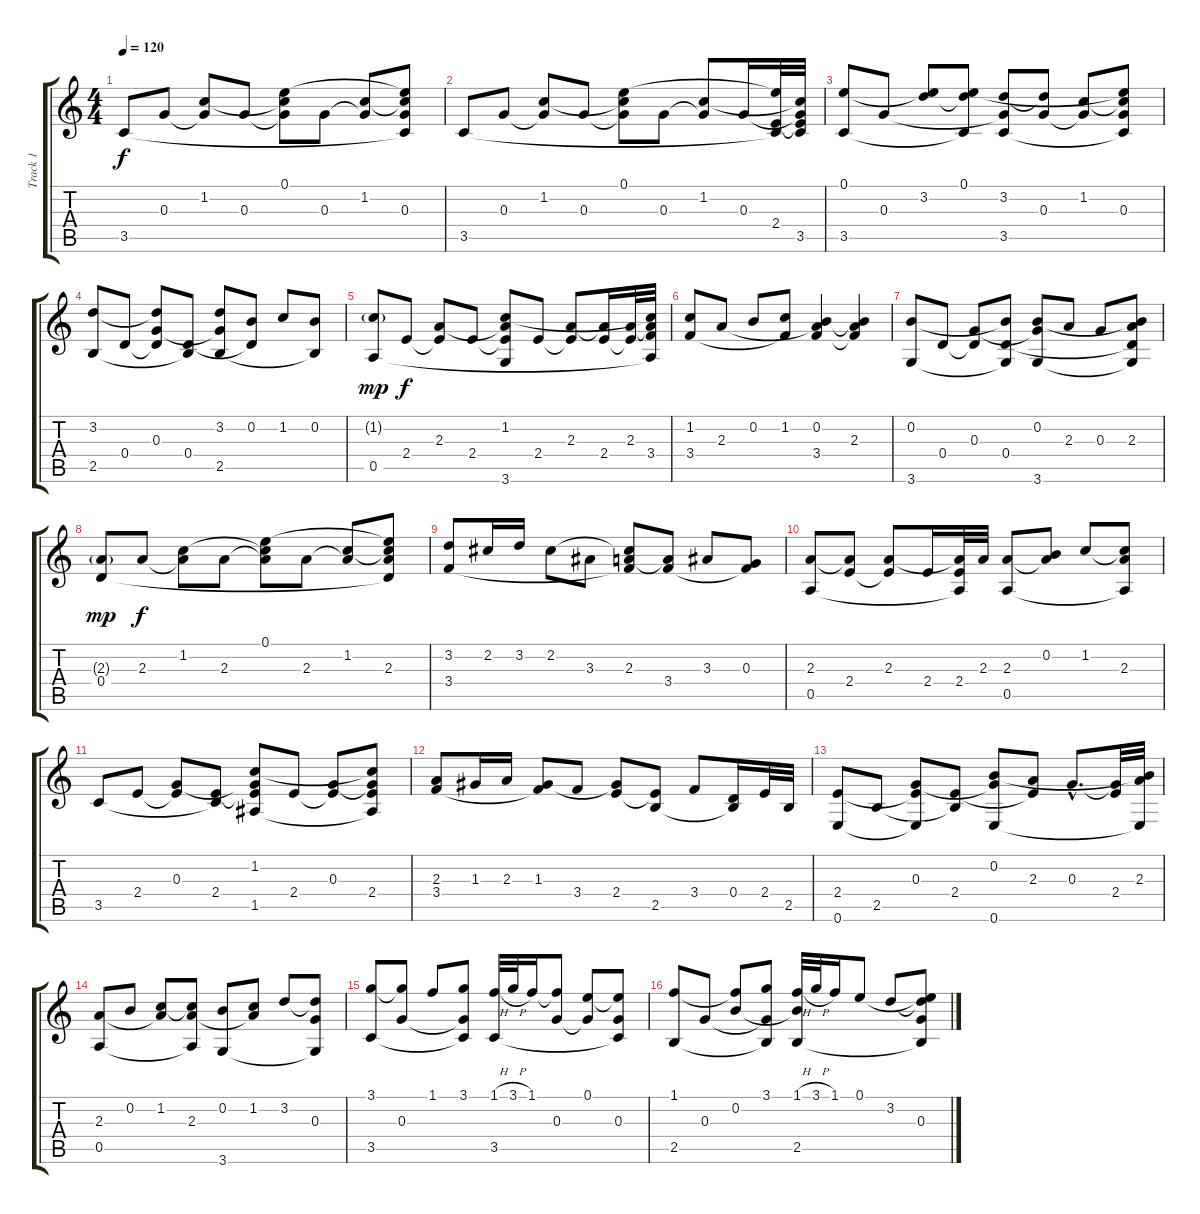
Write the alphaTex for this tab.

\track ("Track 1" "Track 1") {instrument acousticguitarsteel}
\staff {score tabs}
\tuning (E4 B3 G3 D3 A2 E2) {hide}
\ts (4 4)
\tempo 120
\clef g2
\ks c
3.5.8{dy f instrument acousticguitarsteel} 0.3.8 (1.2 0.3{t}).8 0.3.8 (0.1 1.2{t} 0.3{t}).8 0.3.8 (1.2 0.3{t}).8 (0.1{t} 1.2{t} 0.3 3.5{t}).8 |
3.5.8 0.3.8 (1.2 0.3{t}).8 0.3.8 (0.1 1.2{t} 0.3{t}).8 0.3.8 (1.2 0.3{t}).8 0.3.16 (0.1{t} 2.4 3.5{t}).32 (1.2{t} 0.3{t} 2.4{t} 3.5).32 |
(0.1 3.5).8 0.3.8 (0.1{t} 3.2).8 (0.1 3.2{t} 3.5{t}).8 (3.2 0.3{t} 3.5).8 (3.2{t} 0.3).8 (1.2 0.3{t}).8 (0.1{t} 1.2{t} 0.3 3.5{t}).8 |
(3.2 2.5).8 0.4.8 (3.2{t} 0.3 0.4{t}).8 (0.4 2.5{t}).8 (3.2 0.3{t} 2.5).8 (0.2 0.4{t}).8 1.2.8 (0.2 2.5{t}).8 |
(1.2{g} 0.5).8{dy mp} 2.4.8{dy f} (2.3 2.4{t}).8 2.4.8 (1.2 2.3{t} 2.4{t} 3.6).8 2.4.8 (2.3 2.4{t}).8 (2.3{t} 2.4).16 (2.3 2.4{t}).32 (1.2{t} 2.3{t} 3.4 0.5{t}).32 |
(1.2 3.4).8 2.3.8 0.2.8 (1.2 3.4{t}).8 (0.2 2.3{t} 3.4).4 (0.2{t} 2.3 3.4{t}).4 |
(0.2 3.6).8 0.4.8 (0.3 0.4{t}).8 (0.2{t} 0.4 3.6{t}).8 (0.2 0.3{t} 3.6).8 2.3.8 0.3.8 (0.2{t} 2.3 0.4{t} 3.6{t}).8 |
(2.3{g} 0.4).8{dy mp} 2.3.8{dy f} (1.2 2.3{t}).8 2.3.8 (0.1 1.2{t} 2.3{t}).8 2.3.8 (1.2 2.3{t}).8 (0.1{t} 1.2{t} 2.3 0.4{t}).8 |
(3.2 3.4).8 2.2.16 3.2.16 2.2.8 3.3.8 (2.2{t} 2.3 3.4{t}).8 (2.3{t} 3.4).8 3.3.8 (0.3 3.4{t}).8 |
(2.3 0.5).8 (2.3{t} 2.4).8 (2.3 2.4{t}).8 2.4.16 (2.3{t} 2.4 0.5{t}).32 2.3.32 (2.3 0.5).8 (0.2 2.3{t}).8 1.2.8 (1.2{t} 2.3 0.5{t}).8 |
3.5.8 2.4.8 (0.3 2.4{t}).8 (2.4 3.5{t}).8 (1.2 0.3{t} 2.4{t} 1.5).8 2.4.8 (0.3 2.4{t}).8 (1.2{t} 0.3{t} 2.4 1.5{t}).8 |
(2.3 3.4).8 1.3.16 2.3.16 (1.3 3.4{t}).8 3.4.8 (1.3{t} 2.4).8 (2.4{t} 2.5).8 3.4.8 (0.4 2.5{t}).16 2.4.32 2.5.32 |
(2.4 0.6).8 2.5.8 (0.3 2.4{t} 0.6{t}).8 (2.4 2.5{t}).8 (0.2 0.3{t} 0.6).8 (2.3 2.4{t}).8 0.3{hac}.8{d} (0.3{t} 2.4).32 (0.2{t} 2.3 0.6{t}).32 |
(2.3 0.5).8 0.2.8 (1.2 2.3{t}).8 (1.2{t} 2.3 0.5{t}).8 (0.2 3.6).8 (1.2 2.3{t}).8 3.2.8 (3.2{t} 0.3 3.6{t}).8 |
(3.1 3.5).8 (3.1{t} 0.3).8 1.1.8 (3.1 0.3{t} 3.5{t}).8 (1.1{h} 3.5).32 3.1{h}.32 1.1.16 (1.1{t} 0.3).8 (0.1 0.3{t}).8 (0.1{t} 0.3 3.5{t}).8 |
(1.1 2.5).8 0.3.8 (1.1{t} 0.2).8 (3.1 0.3{t} 2.5{t}).8 (1.1{h} 0.2{t} 2.5).32 3.1{h}.32 1.1.16 0.1.8 3.2.8 (0.1{t} 3.2{t} 0.3 2.5{t}).8
